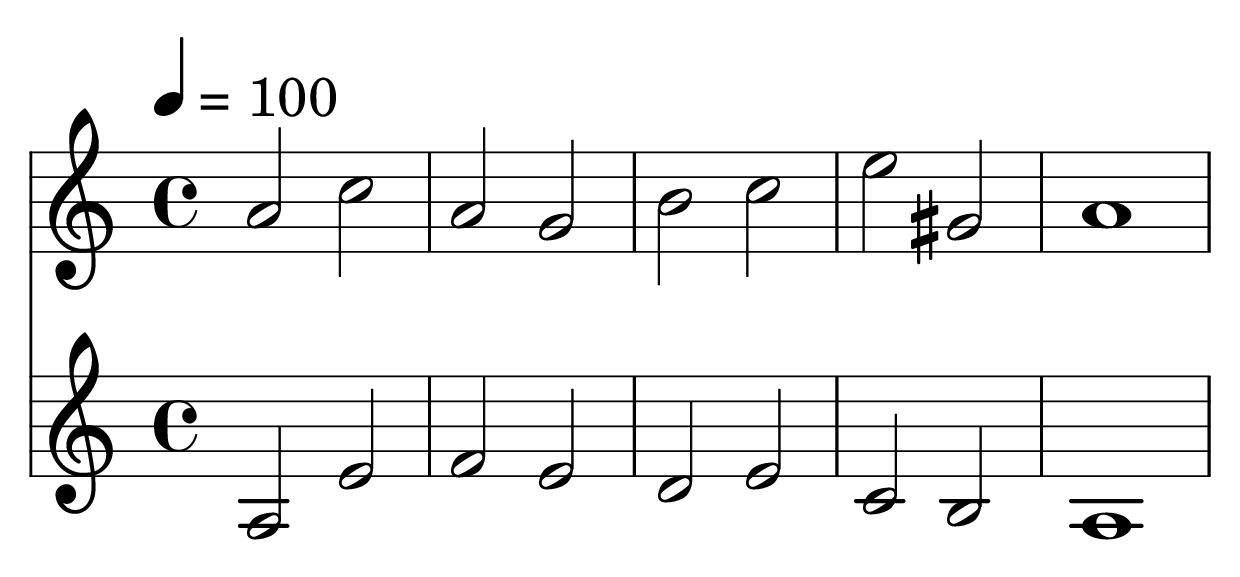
\version "2.24.1"

\include "page.ly"

global = {
  \time  4/4
  \tempo 4 = 100
}

\parallelMusic voiceUpper, voiceLower {
  a2    c     |
  a2    e'    |   % cantus firmus

  a2    g     |
  f2    e     |   % cantus firmus

  b2    c     |
  d2    e     |   % cantus firmus

  e2    gis,  |
  c2    b     |   % cantus firmus

  a1          |
  a1          |   % cantus firmus
}

\score {
  <<
    \new Staff \with { midiInstrument = "clarinet" } {
      \global
      \clef treble
      \relative c'' \voiceUpper
    }
    \new Staff \with { midiInstrument = "bassoon" } {
      \global
      \set Staff.midiMaximumVolume = #0.5
      \clef treble
      \relative c' \voiceLower
    }
  >>
  \layout { }
  \midi { }
}
